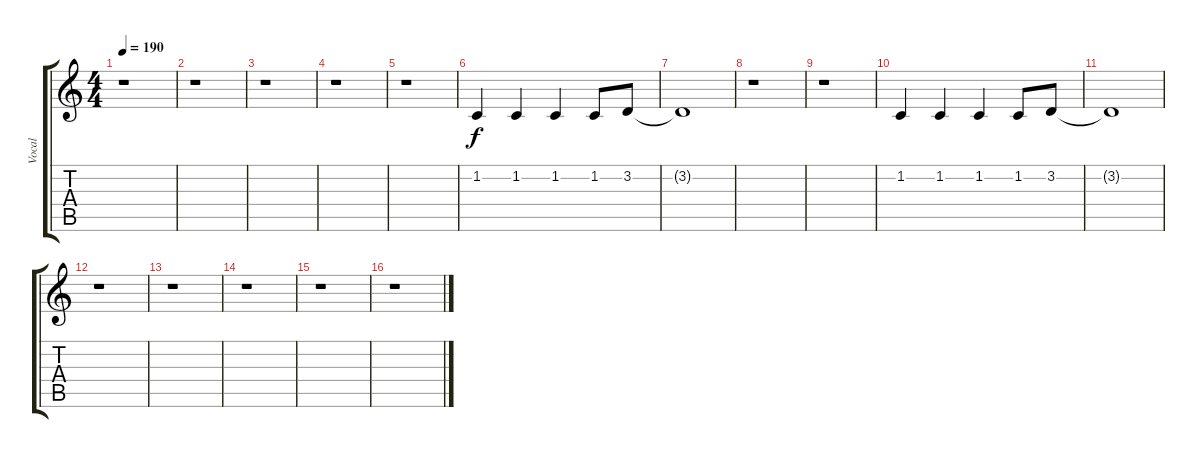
\track ("Vocal" "Vocal") {instrument honkytonkpiano}
\staff {score tabs}
\tuning (E4 B3 G3 D3 A2 E2) {hide}
\ts (4 4)
\tempo 190
\clef g2
\ks c
r.1{dy f} |
r.1 |
r.1 |
r.1 |
r.1 |
1.2.4 1.2.4 1.2.4 1.2.8 3.2.8 |
3.2{t}.1 |
r.1 |
r.1 |
1.2.4 1.2.4 1.2.4 1.2.8 3.2.8 |
3.2{t}.1 |
r.1 |
r.1 |
r.1 |
r.1 |
r.1
